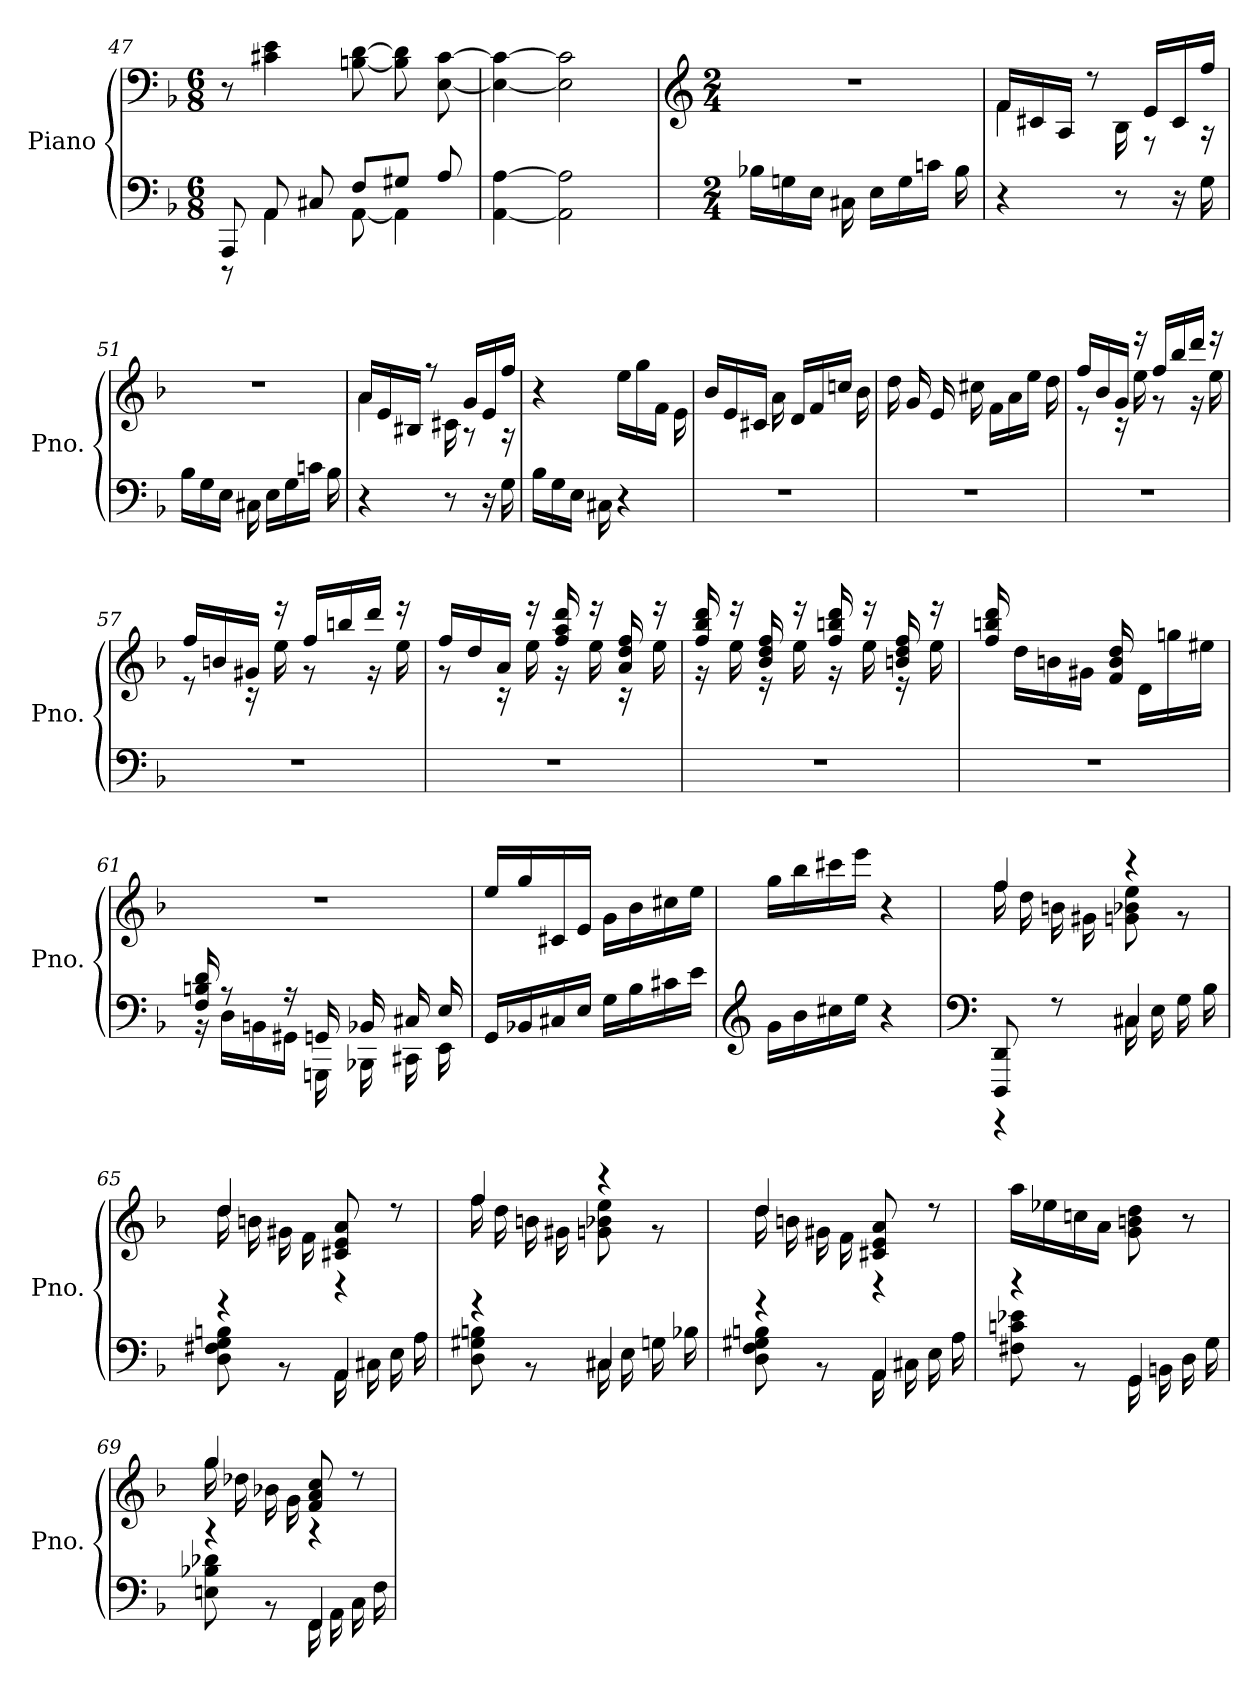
**kern	**kern
*part1	*part1
*staff2	*staff1
*I"Piano	*
*I'Pno.	*
!!LO:LB:g=z
*clefF4	*clefF4
*k[b-]	*k[b-]
*M6/8	*M6/8
=47	=47
*^	*
8AAA/	8r	8r
8AA/	4AA\	4c#X\ 4e\
8C#X/	.	.
8F/L	[8AA\	[8Bn\ [8d\
8G#X/J	4AA\]	8B\] 8d\]
8A/	.	[8E\ [8c#\
*v	*v	*
=48	=48
[4AA\ [4A\	4E\_ 4c#\_
2AA\] 2A\]	2E\] 2c#\]
=49	=49
*	*clefG2
*M2/4	*M2/4
16B-X\LL	2r
16Gn\	.
16E\JJ	.
16C#X\	.
16E\LL	.
16G\	.
16cn\JJ	.
16B-\	.
=50	=50
*	*^
4r	16f/LL	4f\
.	16c#X/	.
.	16A/JJ	.
.	8r	.
8r	.	16B-\
.	16e/LL	8r
16r	16c#/	.
16G\	16ff/JJ	16r
*	*v	*v
!!LO:LB:g=z
=51	=51
16B-\LL	2r
16G\	.
16E\JJ	.
16C#X\	.
16E\LL	.
16G\	.
16cn\JJ	.
16B-\	.
=52	=52
*	*^
4r	16a/LL	4a\
.	16e/	.
.	16B#X/JJ	.
.	8r	.
8r	.	16c#X\
.	16g/LL	8r
16r	16e/	.
16G\	16ff/JJ	16r
*	*v	*v
=53	=53
16B-\LL	4r
16G\	.
16E\JJ	.
16C#X\	.
4r	16ee\LL
.	16gg\
.	16f\JJ
.	16e\
=54	=54
2r	16b-/LL
.	16e/
.	16c#X/JJ
.	16a\
.	16d/LL
.	16f/
.	16ccn/JJ
.	16b-\
!!LO:PB:g=z
=55	=55
2r	16dd\
.	16g/
.	16e/
.	16cc#X\
.	16f\LL
.	16a\
.	16ee\JJ
.	16dd\
=56	=56
*	*^
2r	16ff/LL	8r
.	16b-/	.
.	16g/JJ	16r
.	16r	16ee\
.	16ff/LL	8r
.	16bb-/	.
.	16ddd/JJ	16r
.	16r	16ee\
=57	=57	=57
2r	16ff/LL	8r
.	16bn/	.
.	16g#X/JJ	16r
.	16r	16ee\
.	16ff/LL	8r
.	16bbn/	.
.	16ddd/JJ	16r
.	16r	16ee\
=58	=58	=58
2r	16ff/LL	8r
.	16dd/	.
.	16a/JJ	16r
.	16r	16ee\
.	16ff/ 16aa/ 16ddd/	16r
.	16r	16ee\
.	16a/ 16dd/ 16ff/	16r
.	16r	16ee\
!!LO:LB:g=z	!!
=59	=59	=59
2r	16ff/ 16bb-/ 16ddd/	16r
.	16r	16ee\
.	16b-/ 16dd/ 16ff/	16r
.	16r	16ee\
.	16ff/ 16bbn/ 16ddd/	16r
.	16r	16ee\
.	16bn/ 16dd/ 16ff/	16r
.	16r	16ee\
*	*v	*v
=60	=60
2r	16ff/ 16bbn/ 16ddd/
.	16dd\LL
.	16bn\
.	16g#X\JJ
.	16f/ 16b/ 16dd/
.	16d\LL
.	16ggn\
.	16ee#X\JJ
=61	=61
*^	*
16F/ 16Bn/ 16d/	16r	2r
8r	16D\LL	.
.	16BBn\	.
16r	16GG#X\JJ	.
16GGn/	16GGGn\	.
16BB-X/	16BBB-X\	.
16C#X/	16CC#X\	.
16E/	16EE\	.
*v	*v	*
!!LO:LB:g=z
=62	=62
16GG/LL	16ee/LL
16BB-X/	16gg/
16C#X/	16c#X/
16E/JJ	16e/JJ
16G\LL	16g\LL
16B-\	16b-\
16c#X\	16cc#X\
16e\JJ	16ee\JJ
=63	=63
*clefG2	*
16g\LL	16gg\LL
16b-\	16bb-\
16cc#X\	16ccc#X\
16ee\JJ	16eee\JJ
4r	4r
=64	=64
*clefF4	*
*^	*^
8DDD/ 8DD/	4r	4ff/	16ff\
.	.	.	16dd\
8r	.	.	16bn\
.	.	.	16g#X\
4C#X/	16C#\	4r	8gn\ 8b-X\ 8ee\
.	16E\	.	.
.	16G\	.	8r
.	16B-\	.	.
=65	=65	=65	=65
4r	8D\ 8F#X\ 8G\ 8Bn\	4dd/	16dd\
.	.	.	16bn\
.	8r	.	16g#X\
.	.	.	16f\
4AA/	16AA\	8c#X/ 8e/ 8a/	4r
.	16C#X\	.	.
.	16E\	8r	.
.	16A\	.	.
!!LO:LB:g=z	!!
=66	=66	=66	=66
4r	8D\ 8G#X\ 8Bn\	4ff/	16ff\
.	.	.	16dd\
.	8r	.	16bn\
.	.	.	16g#X\
4C#X/	16C#\	4r	8gn\ 8b-X\ 8ee\
.	16E\	.	.
.	16Gn\	.	8r
.	16B-X\	.	.
=67	=67	=67	=67
4r	8D\ 8F\ 8G#X\ 8Bn\	4dd/	16dd\
.	.	.	16bn\
.	8r	.	16g#X\
.	.	.	16f\
4AA/	16AA\	8c#X/ 8e/ 8a/	4r
.	16C#X\	.	.
.	16E\	8r	.
.	16A\	.	.
*	*	*v	*v
=68	=68	=68
4r	8F#X\ 8cn\ 8e-X\	16aa\LL
.	.	16ee-X\
.	8r	16ccn\
.	.	16a\JJ
4GG/	16GG\	8g\ 8bn\ 8dd\
.	16BBn\	.
.	16D\	8r
.	16G\	.
!!LO:LB:g=z
=69	=69	=69
*	*	*^
4r	8En\ 8B-X\ 8d-X\	4gg/	16gg\
.	.	.	16dd-X\
.	8r	.	16b-X\
.	.	.	16g\
4FF/	16FF\	8f/ 8a/ 8cc/	4r
.	16AA\	.	.
.	16C\	8r	.
.	16F\	.	.
*v	*v	*	*
*	*v	*v
=	=
*-	*-
